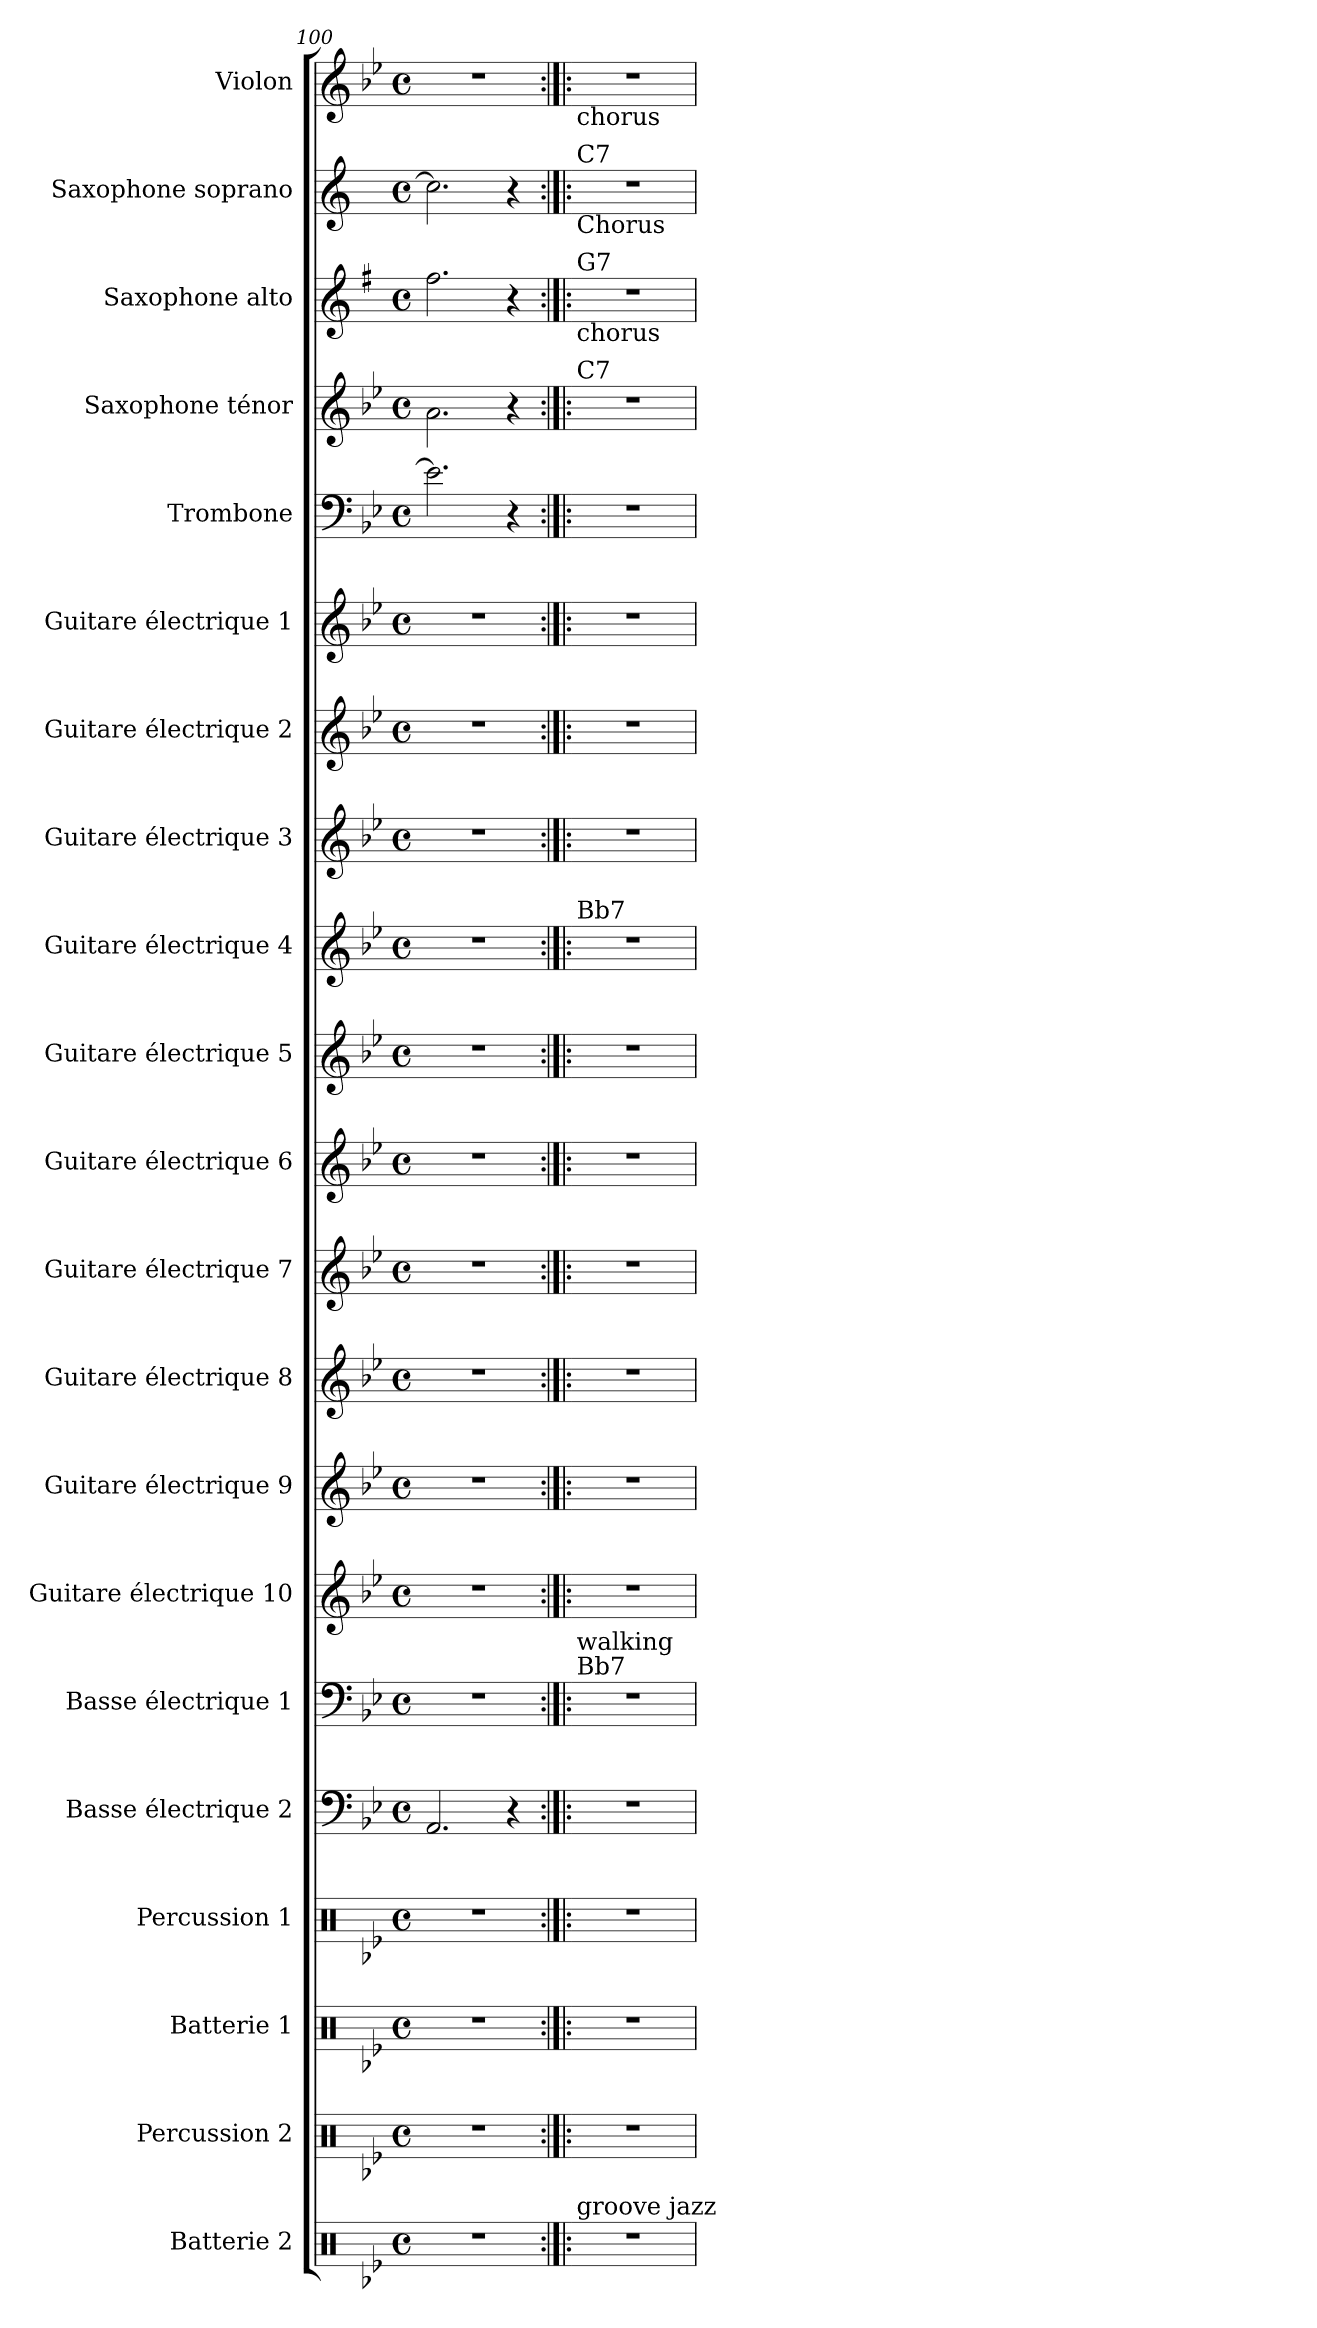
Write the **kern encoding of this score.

**kern	**kern	**kern	**kern	**kern	**kern	**kern	**kern	**kern	**kern	**kern	**kern	**kern	**kern	**kern	**kern	**kern	**kern	**kern	**kern	**kern
*part21	*part20	*part19	*part18	*part17	*part16	*part15	*part14	*part13	*part12	*part11	*part10	*part9	*part8	*part7	*part6	*part5	*part4	*part3	*part2	*part1
*staff21	*staff20	*staff19	*staff18	*staff17	*staff16	*staff15	*staff14	*staff13	*staff12	*staff11	*staff10	*staff9	*staff8	*staff7	*staff6	*staff5	*staff4	*staff3	*staff2	*staff1
*I"Batterie 2	*I"Percussion 2	*I"Batterie 1	*I"Percussion 1	*I"Basse électrique 2	*I"Basse électrique 1	*I"Guitare électrique 10	*I"Guitare électrique 9	*I"Guitare électrique 8	*I"Guitare électrique 7	*I"Guitare électrique 6	*I"Guitare électrique 5	*I"Guitare électrique 4	*I"Guitare électrique 3	*I"Guitare électrique 2	*I"Guitare électrique 1	*I"Trombone	*I"Saxophone ténor	*I"Saxophone alto	*I"Saxophone soprano	*I"Violon
*I'Batt. 2	*I'Perc. 2	*I'Batt. 1	*I'Perc. 1	*I'B.ƒ. 2	*I'B.ƒ. 1	*I'Gtr.ƒ. 10	*I'Gtr.ƒ. 9	*I'Gtr.ƒ. 8	*I'Gtr.ƒ. 7	*I'Gtr.ƒ. 6	*I'Gtr.ƒ. 5	*I'Gtr.ƒ. 4	*I'Gtr.ƒ. 3	*I'Gtr.ƒ. 2	*I'Gtr.ƒ. 1	*I'Tbn.	*I'Sx. T.	*I'Sx. A.	*I'Sx. S.	*I'Vln.
*clefX	*clefX	*clefX	*clefX	*clefF4	*clefF4	*clefG2	*clefG2	*clefG2	*clefG2	*clefG2	*clefG2	*clefG2	*clefG2	*clefG2	*clefG2	*clefF4	*clefG2	*clefG2	*clefG2	*clefG2
*	*	*	*	*ITrd7c12	*ITrd7c12	*ITrd7c12	*ITrd7c12	*ITrd7c12	*ITrd7c12	*ITrd7c12	*ITrd7c12	*ITrd7c12	*ITrd7c12	*ITrd7c12	*ITrd7c12	*	*ITrd8c14	*ITrd5c9	*ITrd1c2	*
*k[b-e-]	*k[b-e-]	*k[b-e-]	*k[b-e-]	*k[b-e-]	*k[b-e-]	*k[b-e-]	*k[b-e-]	*k[b-e-]	*k[b-e-]	*k[b-e-]	*k[b-e-]	*k[b-e-]	*k[b-e-]	*k[b-e-]	*k[b-e-]	*k[b-e-]	*k[b-e-]	*k[b-e-]	*k[b-e-]	*k[b-e-]
*B-:	*B-:	*B-:	*B-:	*B-:	*B-:	*B-:	*B-:	*B-:	*B-:	*B-:	*B-:	*B-:	*B-:	*B-:	*B-:	*B-:	*B-:	*B-:	*B-:	*B-:
*M4/4	*M4/4	*M4/4	*M4/4	*M4/4	*M4/4	*M4/4	*M4/4	*M4/4	*M4/4	*M4/4	*M4/4	*M4/4	*M4/4	*M4/4	*M4/4	*M4/4	*M4/4	*M4/4	*M4/4	*M4/4
*met(c)	*met(c)	*met(c)	*met(c)	*met(c)	*met(c)	*met(c)	*met(c)	*met(c)	*met(c)	*met(c)	*met(c)	*met(c)	*met(c)	*met(c)	*met(c)	*met(c)	*met(c)	*met(c)	*met(c)	*met(c)
=100	=100	=100	=100	=100	=100	=100	=100	=100	=100	=100	=100	=100	=100	=100	=100	=100	=100	=100	=100	=100
1r	1r	1r	1r	2.AAA/	1r	1r	1r	1r	1r	1r	1r	1r	1r	1r	1r	2.e-\]	2.A\	2.a\	2.b-\]	1r
.	.	.	.	4r	.	.	.	.	.	.	.	.	.	.	.	4r	4r	4r	4r	.
=101:|!|:	=101:|!|:	=101:|!|:	=101:|!|:	=101:|!|:	=101:|!|:	=101:|!|:	=101:|!|:	=101:|!|:	=101:|!|:	=101:|!|:	=101:|!|:	=101:|!|:	=101:|!|:	=101:|!|:	=101:|!|:	=101:|!|:	=101:|!|:	=101:|!|:	=101:|!|:	=101:|!|:
!	!	!	!	!	!	!	!	!	!	!	!	!	!	!	!	!	!	!	!	!LO:TX:b:t=chorus
!	!	!	!	!	!	!	!	!	!	!	!	!	!	!	!	!	!	!	!LO:TX:b:t=Chorus	!
!	!	!	!	!	!	!	!	!	!	!	!	!	!	!	!	!	!	!	!LO:TX:a:t=C7	!
!	!	!	!	!	!	!	!	!	!	!	!	!	!	!	!	!	!	!LO:TX:b:t=chorus	!	!
!	!	!	!	!	!	!	!	!	!	!	!	!	!	!	!	!	!	!LO:TX:a:t=G7	!	!
!	!	!	!	!	!	!	!	!	!	!	!	!	!	!	!	!	!LO:TX:a:t=C7	!	!	!
!	!	!	!	!	!	!	!	!	!	!	!	!LO:TX:a:t=Bb7	!	!	!	!	!	!	!	!
!	!	!	!	!	!LO:TX:a:t=Bb7	!	!	!	!	!	!	!	!	!	!	!	!	!	!	!
!	!	!	!	!	!LO:TX:a:t=walking	!	!	!	!	!	!	!	!	!	!	!	!	!	!	!
!LO:TX:a:t=groove jazz	!	!	!	!	!	!	!	!	!	!	!	!	!	!	!	!	!	!	!	!
1r	1r	1r	1r	1r	1r	1r	1r	1r	1r	1r	1r	1r	1r	1r	1r	1r	1r	1r	1r	1r
=	=	=	=	=	=	=	=	=	=	=	=	=	=	=	=	=	=	=	=	=
*-	*-	*-	*-	*-	*-	*-	*-	*-	*-	*-	*-	*-	*-	*-	*-	*-	*-	*-	*-	*-
